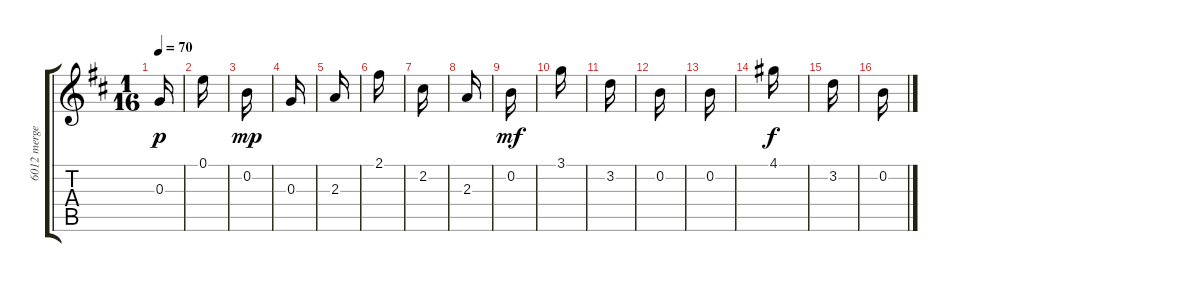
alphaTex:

\track ("6012 merged         " "6012 merge") {instrument acousticguitarnylon}
\staff {score tabs}
\tuning (E4 B3 G3 D3 A2 E2) {hide}
\ts (1 16)
\tempo 70
\clef g2
\ks d
0.3.16{dy p} |
0.1.16 |
0.2.16{dy mp} |
0.3.16 |
2.3.16 |
2.1.16 |
2.2.16 |
2.3.16 |
0.2.16{dy mf} |
3.1.16 |
3.2.16 |
0.2.16 |
0.2.16 |
4.1.16{dy f} |
3.2.16 |
0.2.16
